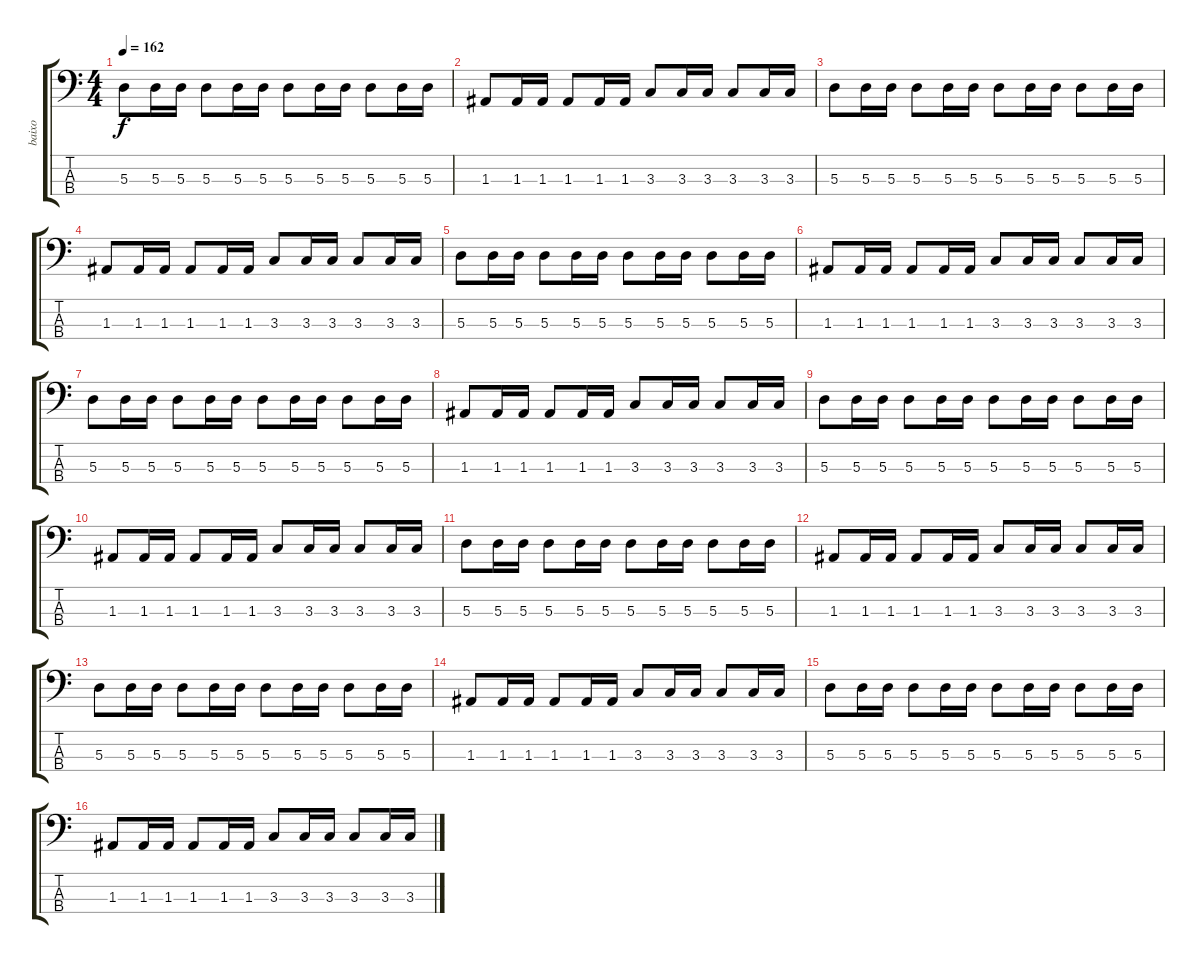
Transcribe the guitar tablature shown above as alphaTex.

\track ("baixo" "baixo") {instrument electricbassfinger}
\staff {score tabs}
\tuning (G2 D2 A1 E1) {hide}
\ts (4 4)
\tempo 162
\clef f4
\ks c
5.3.8{dy f} 5.3.16 5.3.16 5.3.8 5.3.16 5.3.16 5.3.8 5.3.16 5.3.16 5.3.8 5.3.16 5.3.16 |
1.3.8 1.3.16 1.3.16 1.3.8 1.3.16 1.3.16 3.3.8 3.3.16 3.3.16 3.3.8 3.3.16 3.3.16 |
5.3.8 5.3.16 5.3.16 5.3.8 5.3.16 5.3.16 5.3.8 5.3.16 5.3.16 5.3.8 5.3.16 5.3.16 |
1.3.8 1.3.16 1.3.16 1.3.8 1.3.16 1.3.16 3.3.8 3.3.16 3.3.16 3.3.8 3.3.16 3.3.16 |
5.3.8 5.3.16 5.3.16 5.3.8 5.3.16 5.3.16 5.3.8 5.3.16 5.3.16 5.3.8 5.3.16 5.3.16 |
1.3.8 1.3.16 1.3.16 1.3.8 1.3.16 1.3.16 3.3.8 3.3.16 3.3.16 3.3.8 3.3.16 3.3.16 |
5.3.8 5.3.16 5.3.16 5.3.8 5.3.16 5.3.16 5.3.8 5.3.16 5.3.16 5.3.8 5.3.16 5.3.16 |
1.3.8 1.3.16 1.3.16 1.3.8 1.3.16 1.3.16 3.3.8 3.3.16 3.3.16 3.3.8 3.3.16 3.3.16 |
5.3.8 5.3.16 5.3.16 5.3.8 5.3.16 5.3.16 5.3.8 5.3.16 5.3.16 5.3.8 5.3.16 5.3.16 |
1.3.8 1.3.16 1.3.16 1.3.8 1.3.16 1.3.16 3.3.8 3.3.16 3.3.16 3.3.8 3.3.16 3.3.16 |
5.3.8 5.3.16 5.3.16 5.3.8 5.3.16 5.3.16 5.3.8 5.3.16 5.3.16 5.3.8 5.3.16 5.3.16 |
1.3.8 1.3.16 1.3.16 1.3.8 1.3.16 1.3.16 3.3.8 3.3.16 3.3.16 3.3.8 3.3.16 3.3.16 |
5.3.8 5.3.16 5.3.16 5.3.8 5.3.16 5.3.16 5.3.8 5.3.16 5.3.16 5.3.8 5.3.16 5.3.16 |
1.3.8 1.3.16 1.3.16 1.3.8 1.3.16 1.3.16 3.3.8 3.3.16 3.3.16 3.3.8 3.3.16 3.3.16 |
5.3.8 5.3.16 5.3.16 5.3.8 5.3.16 5.3.16 5.3.8 5.3.16 5.3.16 5.3.8 5.3.16 5.3.16 |
1.3.8 1.3.16 1.3.16 1.3.8 1.3.16 1.3.16 3.3.8 3.3.16 3.3.16 3.3.8 3.3.16 3.3.16
